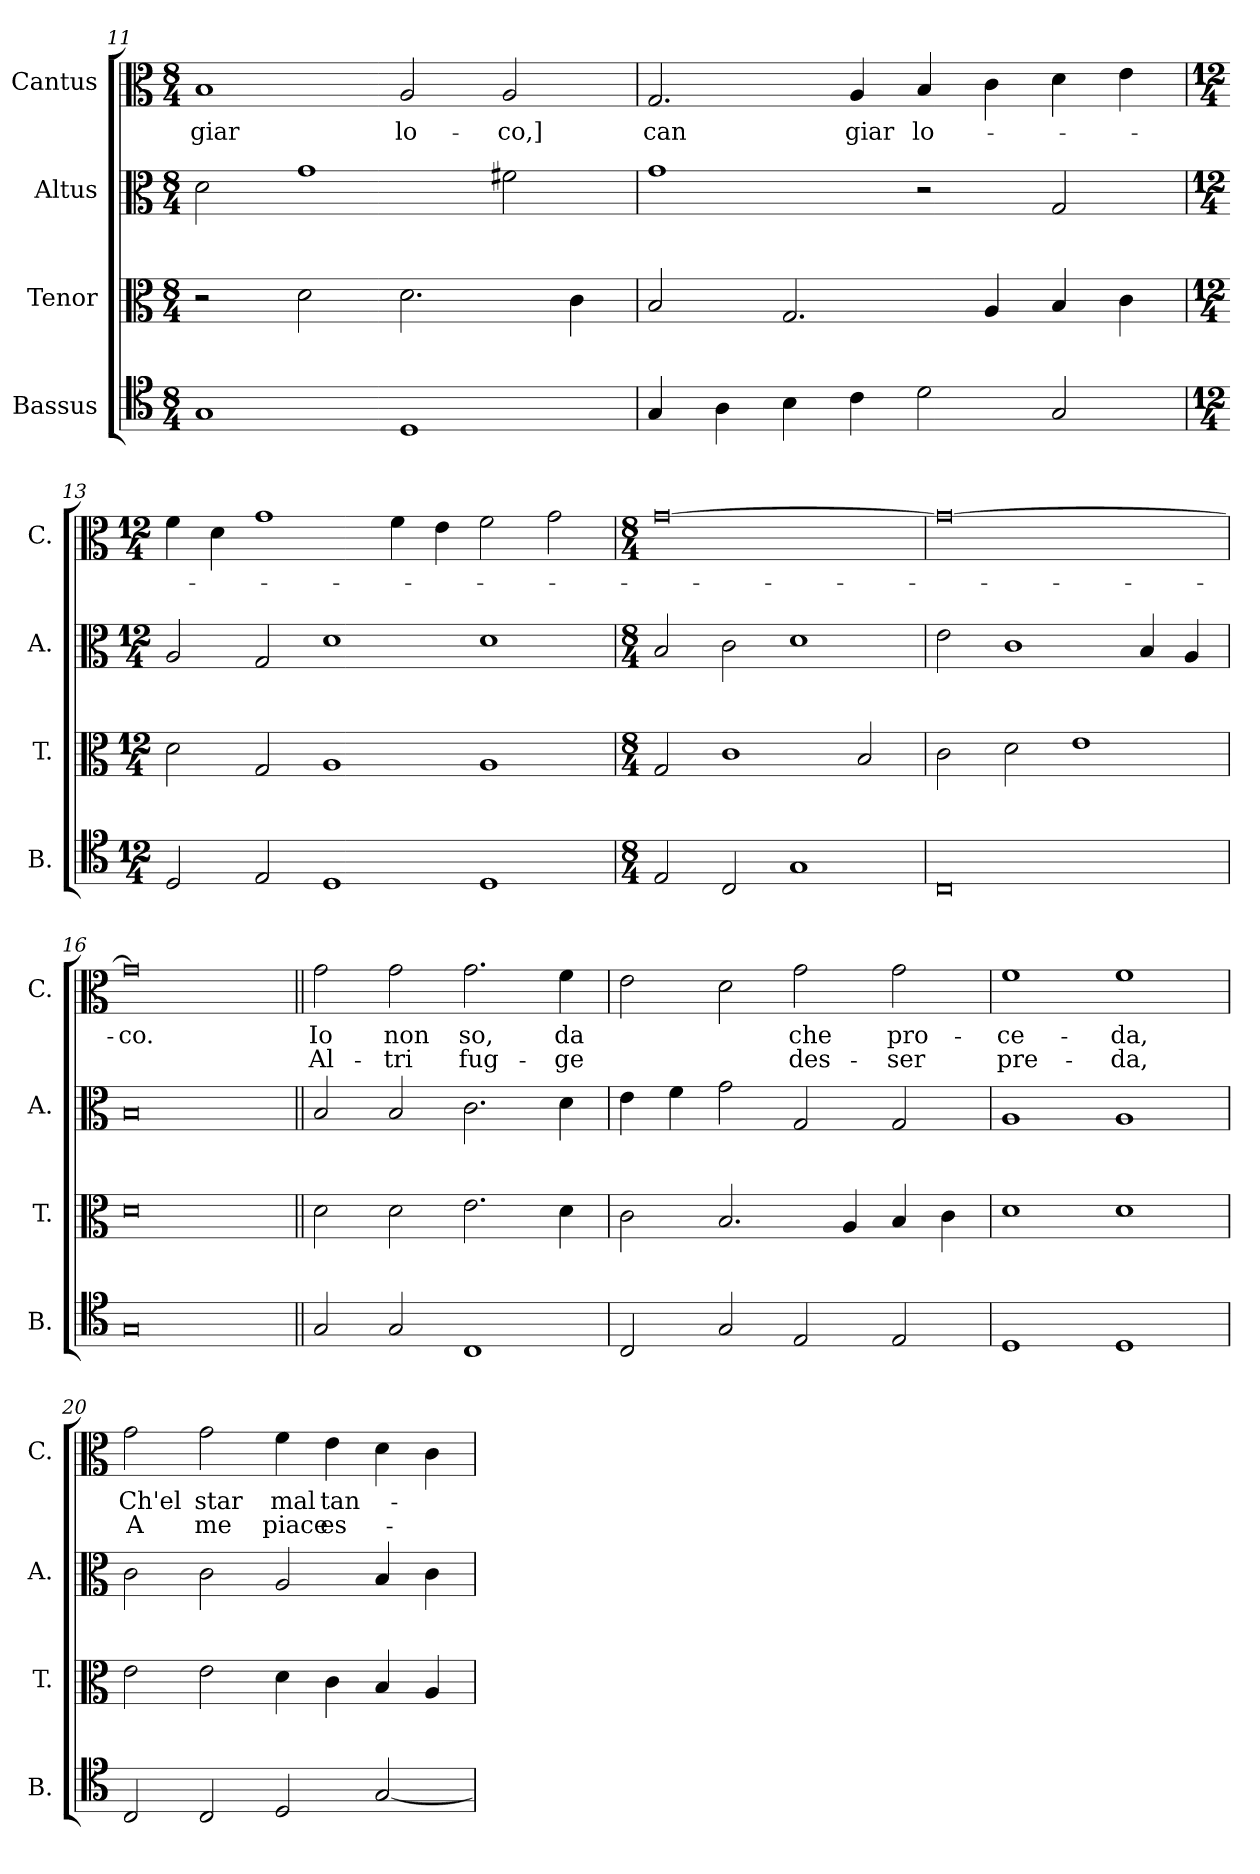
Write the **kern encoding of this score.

**kern	**kern	**kern	**kern	**text	**text
*part4	*part3	*part2	*part1	*part1	*part1
*staff4	*staff3	*staff2	*staff1	*staff1	*staff1
*I"Bassus	*I"Tenor	*I"Altus	*I"Cantus	*	*
*I'B.	*I'T.	*I'A.	*I'C.	*	*
*clefC4	*clefC3	*clefC3	*clefC3	*	*
*k[]	*k[]	*k[]	*k[]	*	*
*M8/4	*M8/4	*M8/4	*M8/4	*	*
=11	=11	=11	=11	=11	=11
!	!	!	!	!LO:LY:b	!
1G	2r	2d\	1B	-giar	.
.	2d\	1g	.	.	.
!	!	!	!	!LO:LY:b	!
1D	2.d\	.	2A/	lo-	.
!	!	!	!	!LO:LY:b	!
.	.	2f#X\	2A/	-co,]	.
.	4c\	.	.	.	.
=12	=12	=12	=12	=12	=12
!	!	!	!	!LO:LY:b	!
4G/	2B/	1g	2.G/	can	.
4A\	.	.	.	.	.
4B\	2.G/	.	.	.	.
!	!	!	!	!LO:LY:b	!
4c\	.	.	4A/	giar	.
!	!	!	!	!LO:LY:b	!
2d\	.	2r	4B/	lo-	.
.	4A/	.	4c\	.	.
2G/	4B/	2G/	4d\	.	.
.	4c\	.	4e\	.	.
!!LO:PB:g=z
=13	=13	=13	=13	=13	=13
*M12/4	*M12/4	*M12/4	*M12/4	*	*
2D/	2d\	2A/	4f\	.	.
.	.	.	4d\	.	.
2E/	2G/	2G/	1g	.	.
1D	1A	1d	.	.	.
.	.	.	4f\	.	.
.	.	.	4e\	.	.
1D	1A	1d	2f\	.	.
.	.	.	2g\	.	.
=14	=14	=14	=14	=14	=14
*M8/4	*M8/4	*M8/4	*M8/4	*	*
2E/	2G/	2B/	[0g	.	.
2C/	1c	2c\	.	.	.
1G	.	1d	.	.	.
.	2B/	.	.	.	.
=15	=15	=15	=15	=15	=15
0C	2c\	2e\	0g_	.	.
.	2d\	1c	.	.	.
.	1e	.	.	.	.
.	.	4B/	.	.	.
.	.	4A/	.	.	.
=16	=16	=16	=16	=16	=16
!	!	!	!	!LO:LY:b	!
0G	0d	0B	0g]	-co.	.
=17||	=17||	=17||	=17||	=17||	=17||
!	!	!	!	!LO:LY:b	!LO:LY:b
2G/	2d\	2B/	2g\	Io	Al-
!	!	!	!	!LO:LY:b	!LO:LY:b
2G/	2d\	2B/	2g\	non	-tri
!	!	!	!	!LO:LY:b	!LO:LY:b
1C	2.e\	2.c\	2.g\	so,	fug-
!	!	!	!	!LO:LY:b	!LO:LY:b
.	4d\	4d\	4f\	da	-ge
!!LO:LB:g=z
=18	=18	=18	=18	=18	=18
2C/	2c\	4e\	2e\	.	.
.	.	4f\	.	.	.
2G/	2.B/	2g\	2d\	.	.
!	!	!	!	!LO:LY:b	!LO:LY:b
2E/	.	2G/	2g\	che	des-
.	4A/	.	.	.	.
!	!	!	!	!LO:LY:b	!LO:LY:b
2E/	4B/	2G/	2g\	pro-	-ser
.	4c\	.	.	.	.
=19	=19	=19	=19	=19	=19
!	!	!	!	!LO:LY:b	!LO:LY:b
1D	1d	1A	1f	-ce-	pre-
!	!	!	!	!LO:LY:b	!LO:LY:b
1D	1d	1A	1f	-da,	-da,
=20	=20	=20	=20	=20	=20
!	!	!	!	!LO:LY:b	!LO:LY:b
2C/	2e\	2c\	2g\	Ch'el	A
!	!	!	!	!LO:LY:b	!LO:LY:b
2C/	2e\	2c\	2g\	star	me
!	!	!	!	!LO:LY:b	!LO:LY:b
2D/	4d\	2A/	4f\	mal	piace
!	!	!	!	!LO:LY:b	!LO:LY:b
.	4c\	.	4e\	tan-	es-
[2G/	4B/	4B/	4d\	.	.
.	4A/	4c\	4c\	.	.
=	=	=	=	=	=
*-	*-	*-	*-	*-	*-
